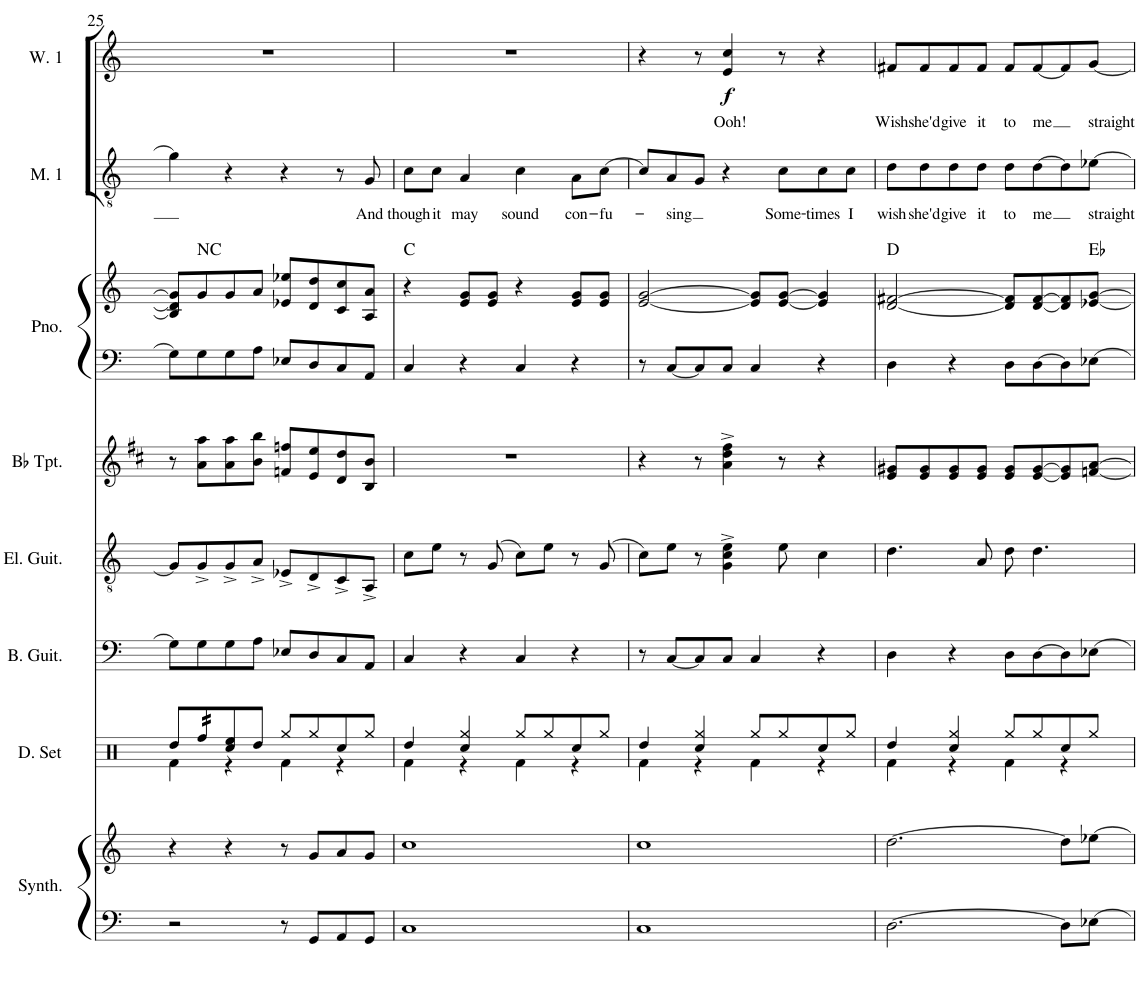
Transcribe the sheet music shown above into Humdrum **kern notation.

**kern	**kern	**kern	**kern	**kern	**kern	**kern	**harte	**kern	**text	**kern	**text	**dynam
*part7	*part7	*part6	*part5	*part4	*part3	*part3	*part3	*part2	*part2	*part1	*part1	*part1
*staff9	*staff8	*staff7	*staff6	*staff5	*staff4	*staff3	*	*staff2	*staff2	*staff1	*staff1	*staff1
*I"Brightness Synthesizer	*	*I"Bass Guitar	*I"Electric Guitar	*I"Bb Trumpet	*I"Piano	*	*	*I"Men 1	*	*I"Women 1	*	*
*I'Synth.	*	*I'B. Guit.	*I'El. Guit.	*I'Bb Tpt.	*I'Pno.	*	*	*I'M. 1	*	*I'W. 1	*	*
!!LO:PB:g=z
*clefF4	*clefG2	*clefF4	*clefGv2	*clefG2	*clefF4	*clefG2	*	*clefGv2	*	*clefG2	*	*
*	*	*Trd7c12	*	*Trd1c2	*	*	*	*	*	*	*	*
*k[]	*k[]	*k[]	*k[]	*k[f#c#]	*k[]	*k[]	*	*k[]	*	*k[]	*	*
*M4/4	*M4/4	*M4/4	*M4/4	*M4/4	*M4/4	*M4/4	*	*M4/4	*	*M4/4	*	*
=25	=25	=25	=25	=25	=25	=25	=25	=25	=25	=25	=25	=25
2r	4r	8G\L]	8G/L]	8r	8G\L]	8B/] 8d/] 8g/]L	.	4g\]	.	1r	.	.
!	!	!	!	!	!	!	!LO:H:kt=NC	!	!	!	!	!
.	.	8G\	8G^/	8a\ 8aa\L	8G\	8g/	N	.	.	.	.	.
.	4r	8G\	8G^/	8a\ 8aa\	8G\	8g/	.	4r	.	.	.	.
.	.	8A\J	8A^/J	8b\ 8bb\J	8A\J	8a/J	.	.	.	.	.	.
8r	8r	8E-X/L	8E-X^/L	8fn/ 8ffn/L	8E-X/L	8e-X/ 8ee-X/L	.	4r	.	.	.	.
8GG/L	8g/L	8D/	8D^/	8e/ 8ee/	8D/	8d/ 8dd/	.	.	.	.	.	.
8AA/	8a/	8C/	8C^/	8d/ 8dd/	8C/	8c/ 8cc/	.	8r	.	.	.	.
!	!	!	!	!	!	!	!	!	!LO:LY:b	!	!	!
8GG/J	8g/J	8AA/J	8AA^/J	8B/ 8b/J	8AA/J	8A/ 8a/J	.	8G/	And	.	.	.
=26	=26	=26	=26	=26	=26	=26	=26	=26	=26	=26	=26	=26
!	!	!	!	!	!	!	!	!	!LO:LY:b	!	!	!
1C	1cc	4C/	8c\L	1r	4C/	4r	C:maj	8c\L	though	1r	.	.
!	!	!	!	!	!	!	!	!	!LO:LY:b	!	!	!
.	.	.	8e\J	.	.	.	.	8c\J	it	.	.	.
!	!	!	!	!	!	!	!	!	!LO:LY:b	!	!	!
.	.	4r	8r	.	4r	8e/ 8g/L	.	4A/	may	.	.	.
.	.	.	(8G/	.	.	8e/ 8g/J	.	.	.	.	.	.
!	!	!	!	!	!	!	!	!	!LO:LY:b	!	!	!
.	.	4C/	8c\L)	.	4C/	4r	.	4c\	sound	.	.	.
.	.	.	8e\J	.	.	.	.	.	.	.	.	.
!	!	!	!	!	!	!	!	!	!LO:LY:b	!	!	!
.	.	4r	8r	.	4r	8e/ 8g/L	.	8A\L	con-	.	.	.
!	!	!	!	!	!	!	!	!	!LO:LY:b	!	!	!
.	.	.	(8G/	.	.	8e/ 8g/J	.	[8c\J	-fu-	.	.	.
=27	=27	=27	=27	=27	=27	=27	=27	=27	=27	=27	=27	=27
1C	1cc	8r	8c\L)	4r	8r	[2e/ [2g/	.	8c/L]	.	4r	.	.
!	!	!	!	!	!	!	!	!	!LO:LY:b	!	!	!
.	.	[8C/L	8e\J	.	[8C/L	.	.	8A/	-sing	.	.	.
.	.	8C/]	8r	8r	8C/]	.	.	8G/J	.	8r	.	.
!	!	!	!	!	!	!	!	!	!	!	!LO:LY:b	!LO:DY:b
.	.	8C/J	4G\^ 4c\^ 4e\^	4a\^ 4dd\^ 4ff#\^	8C/J	.	.	4r	.	4e/ 4cc/	Ooh!	f
.	.	4C/	.	.	4C/	8e/] 8g/]L	.	.	.	.	.	.
!	!	!	!	!	!	!	!	!	!LO:LY:b	!	!	!
.	.	.	8e\	8r	.	[8e/ [8g/J	.	8c\L	Some-	8r	.	.
!	!	!	!	!	!	!	!	!	!LO:LY:b	!	!	!
.	.	4r	4c\	4r	4r	4e/] 4g/]	.	8c\	-times	4r	.	.
!	!	!	!	!	!	!	!	!	!LO:LY:b	!	!	!
.	.	.	.	.	.	.	.	8c\J	I	.	.	.
=28	=28	=28	=28	=28	=28	=28	=28	=28	=28	=28	=28	=28
!	!	!	!	!	!	!	!	!	!LO:LY:b	!	!LO:LY:b	!
[2.D\	[2.dd\	4D\	4.d\	8e/ 8g#X/L	4D\	[2d/ [2f#X/	D:maj	8d\L	wish	8f#X/L	Wish	.
!	!	!	!	!	!	!	!	!	!LO:LY:b	!	!LO:LY:b	!
.	.	.	.	8e/ 8g#/	.	.	.	8d\	she'd	8f#/	she'd	.
!	!	!	!	!	!	!	!	!	!LO:LY:b	!	!LO:LY:b	!
.	.	4r	.	8e/ 8g#/	4r	.	.	8d\	give	8f#/	give	.
!	!	!	!	!	!	!	!	!	!LO:LY:b	!	!LO:LY:b	!
.	.	.	8A/	8e/ 8g#/J	.	.	.	8d\J	it	8f#/J	it	.
!	!	!	!	!	!	!	!	!	!LO:LY:b	!	!LO:LY:b	!
.	.	8D\L	8d\	8e/ 8g#/L	8D\L	8d/] 8f#/]L	.	8d\L	to	8f#/L	to	.
!	!	!	!	!	!	!	!	!	!LO:LY:b	!	!LO:LY:b	!
.	.	[8D\	4.d\	[8e/ [8g#/	[8D\	[8d/ [8f#/	.	[8d\	me	[8f#/	me	.
8D\L]	8dd\L]	8D\]	.	8e/] 8g#/]	8D\]	8d/] 8f#/]	.	8d\]	.	8f#/]	.	.
!	!	!	!	!	!	!	!	!	!LO:LY:b	!	!LO:LY:b	!
[8E-X\J	[8ee-X\J	[8E-X\J	.	[8fn/ [8a/J	[8E-X\J	[8e-X/ [8g/J	Eb:maj	[8e-X\J	straight	[8g/J	straight	.
=	=	=	=	=	=	=	=	=	=	=	=	=
*-	*-	*-	*-	*-	*-	*-	*-	*-	*-	*-	*-	*-
